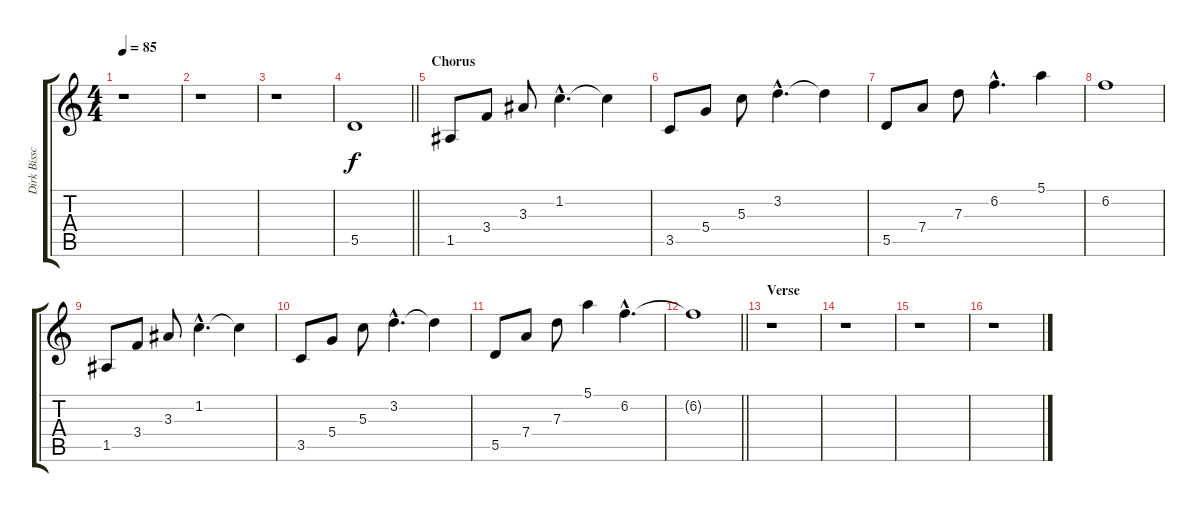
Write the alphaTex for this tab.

\track ("Dirk Bisschoff (Lead Guitar)" "Dirk Bissc") {instrument distortionguitar}
\staff {score tabs}
\tuning (E4 B3 G3 D3 A2 E2) {hide}
\ts (4 4)
\tempo 85
\clef g2
\ks c
r.1{dy f} |
r.1 |
r.1 |
\barLineRight lightlight
5.5.1{volume 13} |
\section ("" "Chorus")
1.5.8{volume 11} 3.4.8 3.3.8 1.2{hac}.4{d} 1.2{t}.4 |
3.5.8 5.4.8 5.3.8 3.2{hac}.4{d} 3.2{t}.4 |
5.5.8 7.4.8 7.3.8 6.2{hac}.4{d} 5.1.4 |
6.2.1 |
1.5.8 3.4.8 3.3.8 1.2{hac}.4{d} 1.2{t}.4 |
3.5.8 5.4.8 5.3.8 3.2{hac}.4{d} 3.2{t}.4 |
5.5.8 7.4.8 7.3.8 5.1.4 6.2{hac}.4{d} |
\barLineRight lightlight
6.2{t}.1 |
\section ("" "Verse")
r.1 |
r.1 |
r.1 |
r.1
